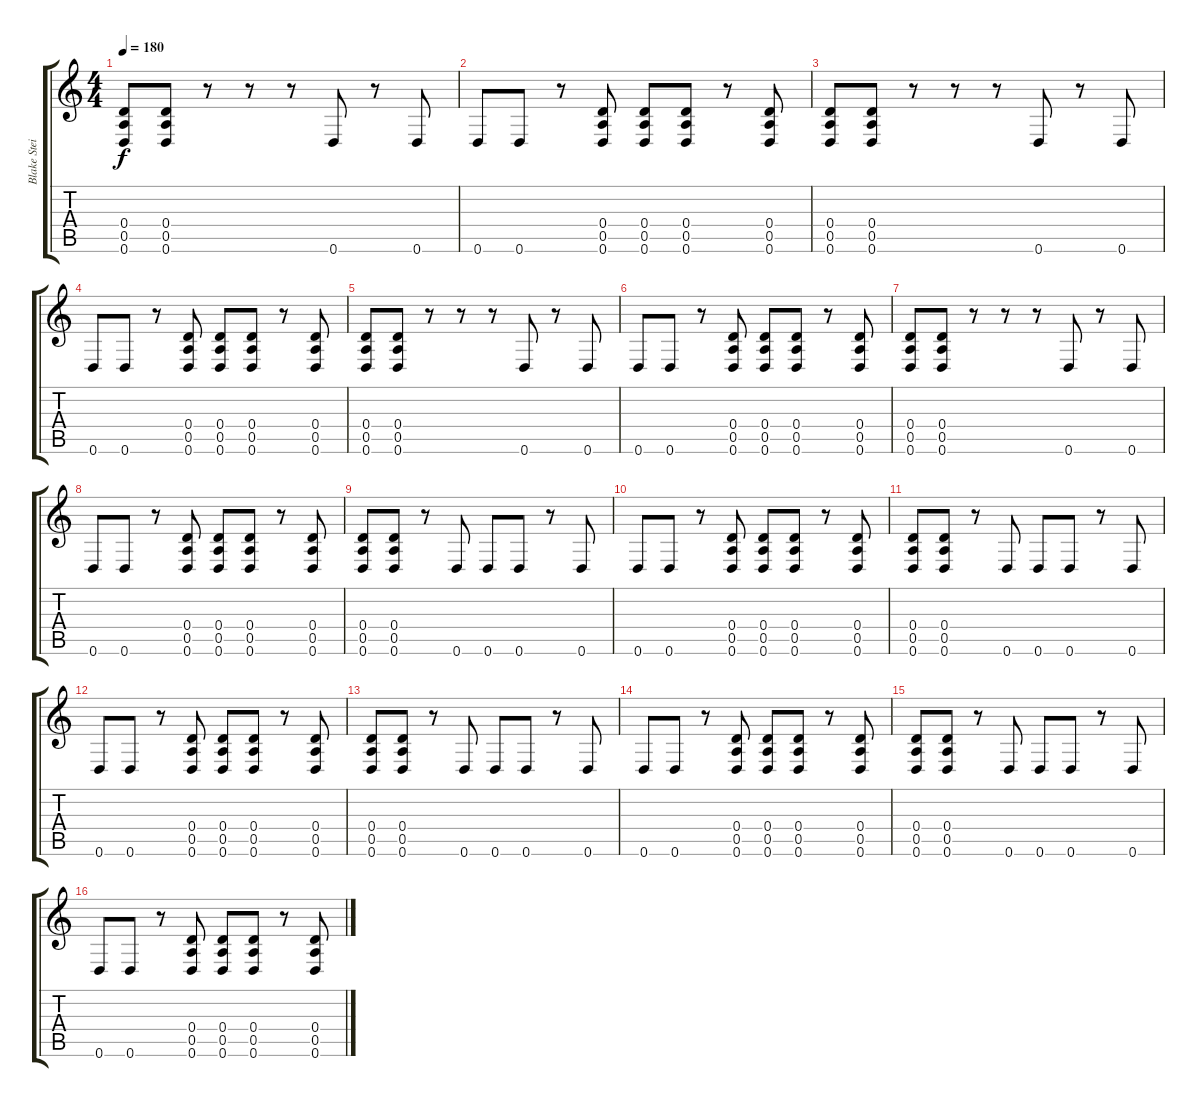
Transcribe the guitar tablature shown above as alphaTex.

\track ("Blake Steiner" "Blake Stei") {instrument overdrivenguitar}
\staff {score tabs}
\tuning (E4 B3 G3 D3 A2 D2) {hide}
\ts (4 4)
\tempo 180
\clef g2
\ks c
(0.4 0.5 0.6).8{dy f} (0.4 0.5 0.6).8 r.8 r.8 r.8 0.6.8 r.8 0.6.8 |
0.6.8 0.6.8 r.8 (0.4 0.5 0.6).8 (0.4 0.5 0.6).8 (0.4 0.5 0.6).8 r.8 (0.4 0.5 0.6).8 |
(0.4 0.5 0.6).8 (0.4 0.5 0.6).8 r.8 r.8 r.8 0.6.8 r.8 0.6.8 |
0.6.8 0.6.8 r.8 (0.4 0.5 0.6).8 (0.4 0.5 0.6).8 (0.4 0.5 0.6).8 r.8 (0.4 0.5 0.6).8 |
(0.4 0.5 0.6).8 (0.4 0.5 0.6).8 r.8 r.8 r.8 0.6.8 r.8 0.6.8 |
0.6.8 0.6.8 r.8 (0.4 0.5 0.6).8 (0.4 0.5 0.6).8 (0.4 0.5 0.6).8 r.8 (0.4 0.5 0.6).8 |
(0.4 0.5 0.6).8 (0.4 0.5 0.6).8 r.8 r.8 r.8 0.6.8 r.8 0.6.8 |
0.6.8 0.6.8 r.8 (0.4 0.5 0.6).8 (0.4 0.5 0.6).8 (0.4 0.5 0.6).8 r.8 (0.4 0.5 0.6).8 |
(0.4 0.5 0.6).8 (0.4 0.5 0.6).8 r.8 0.6.8 0.6.8 0.6.8 r.8 0.6.8 |
0.6.8 0.6.8 r.8 (0.4 0.5 0.6).8 (0.4 0.5 0.6).8 (0.4 0.5 0.6).8 r.8 (0.4 0.5 0.6).8 |
(0.4 0.5 0.6).8 (0.4 0.5 0.6).8 r.8 0.6.8 0.6.8 0.6.8 r.8 0.6.8 |
0.6.8 0.6.8 r.8 (0.4 0.5 0.6).8 (0.4 0.5 0.6).8 (0.4 0.5 0.6).8 r.8 (0.4 0.5 0.6).8 |
(0.4 0.5 0.6).8 (0.4 0.5 0.6).8 r.8 0.6.8 0.6.8 0.6.8 r.8 0.6.8 |
0.6.8 0.6.8 r.8 (0.4 0.5 0.6).8 (0.4 0.5 0.6).8 (0.4 0.5 0.6).8 r.8 (0.4 0.5 0.6).8 |
(0.4 0.5 0.6).8 (0.4 0.5 0.6).8 r.8 0.6.8 0.6.8 0.6.8 r.8 0.6.8 |
0.6.8 0.6.8 r.8 (0.4 0.5 0.6).8 (0.4 0.5 0.6).8 (0.4 0.5 0.6).8 r.8 (0.4 0.5 0.6).8
